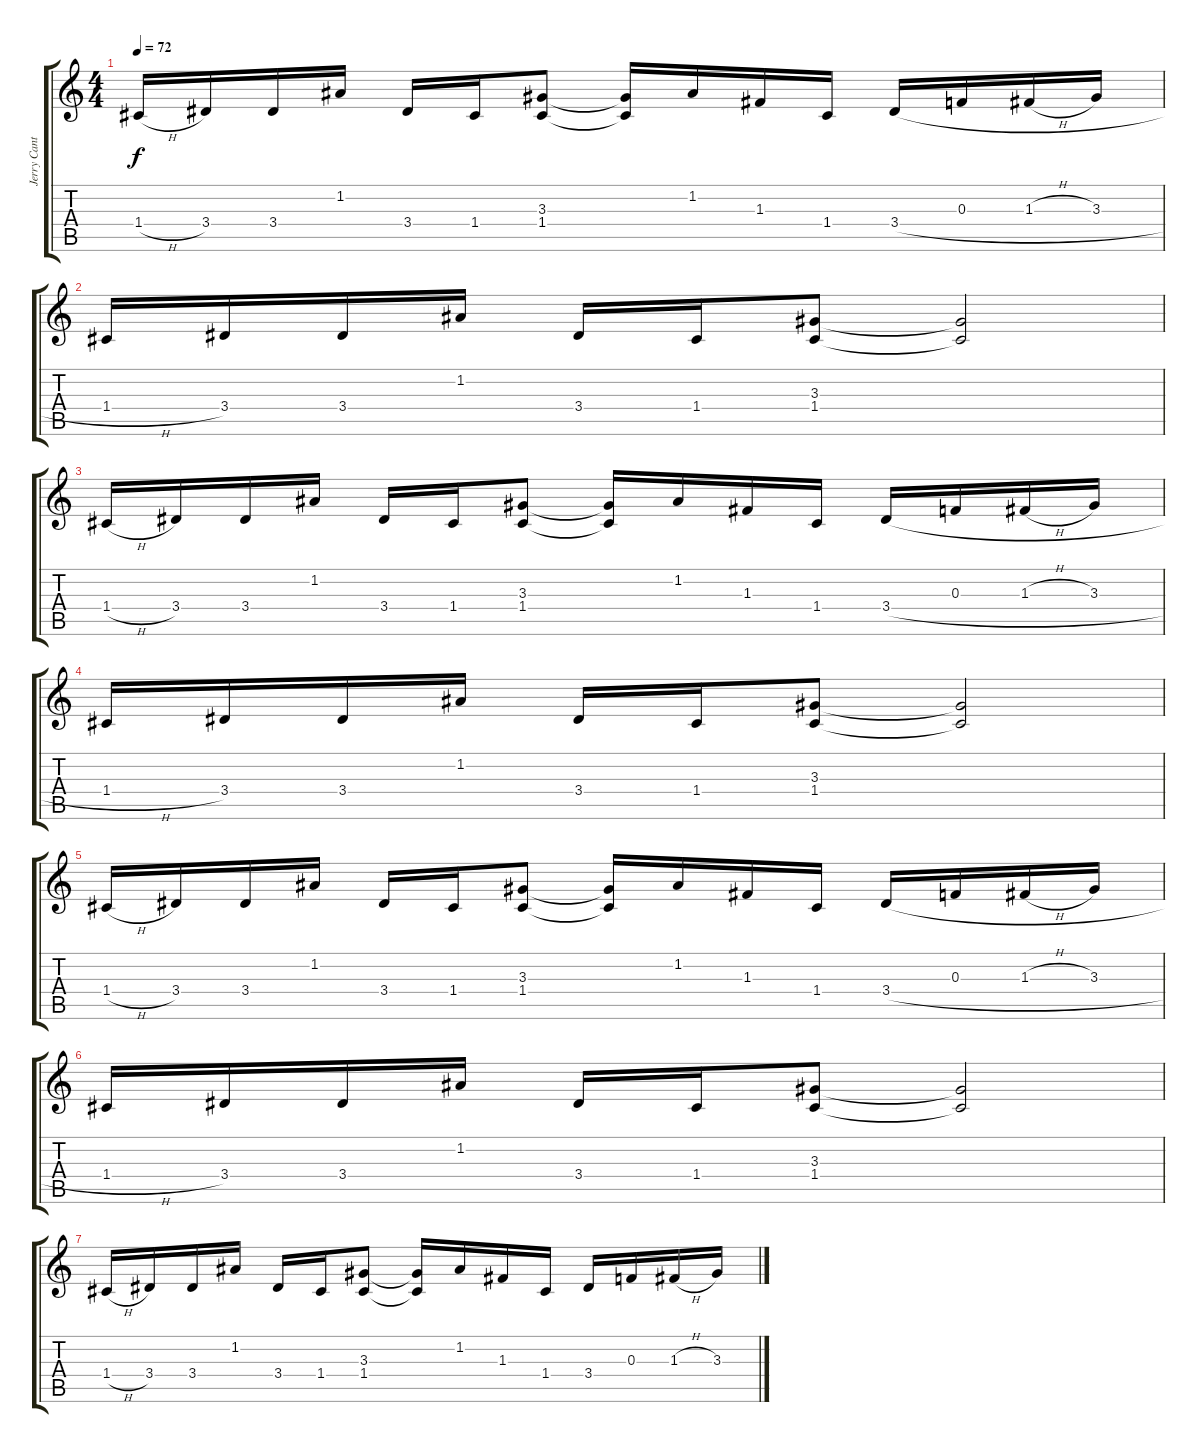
\track ("Jerry Cantrell - Guitar 1 - Clean" "Jerry Cant") {instrument electricguitarclean}
\staff {score tabs}
\tuning (D4 A3 F3 C3 G2 D2) {hide}
\ts (4 4)
\tempo 72
\clef g2
\ks c
1.4{h}.16{dy f} 3.4.16 3.4.16 1.2.16 3.4.16 1.4.16 (3.3 1.4).8 (3.3{t} 1.4{t}).16 1.2.16 1.3.16 1.4.16 3.4{h}.16 0.3.16 1.3{h}.16 3.3.16 |
1.4{h}.16 3.4.16 3.4.16 1.2.16 3.4.16 1.4.16 (3.3 1.4).8 (3.3{t} 1.4{t}).2 |
1.4{h}.16 3.4.16 3.4.16 1.2.16 3.4.16 1.4.16 (3.3 1.4).8 (3.3{t} 1.4{t}).16 1.2.16 1.3.16 1.4.16 3.4{h}.16 0.3.16 1.3{h}.16 3.3.16 |
1.4{h}.16{volume 7} 3.4.16 3.4.16 1.2.16 3.4.16 1.4.16 (3.3 1.4).8 (3.3{t} 1.4{t}).2 |
1.4{h}.16 3.4.16 3.4.16 1.2.16 3.4.16 1.4.16 (3.3 1.4).8 (3.3{t} 1.4{t}).16 1.2.16 1.3.16 1.4.16 3.4{h}.16 0.3.16 1.3{h}.16 3.3.16 |
1.4{h}.16{volume 0} 3.4.16 3.4.16 1.2.16 3.4.16 1.4.16 (3.3 1.4).8 (3.3{t} 1.4{t}).2 |
1.4{h}.16 3.4.16 3.4.16 1.2.16 3.4.16 1.4.16 (3.3 1.4).8 (3.3{t} 1.4{t}).16 1.2.16 1.3.16 1.4.16 3.4.16 0.3.16 1.3{h}.16 3.3.16
